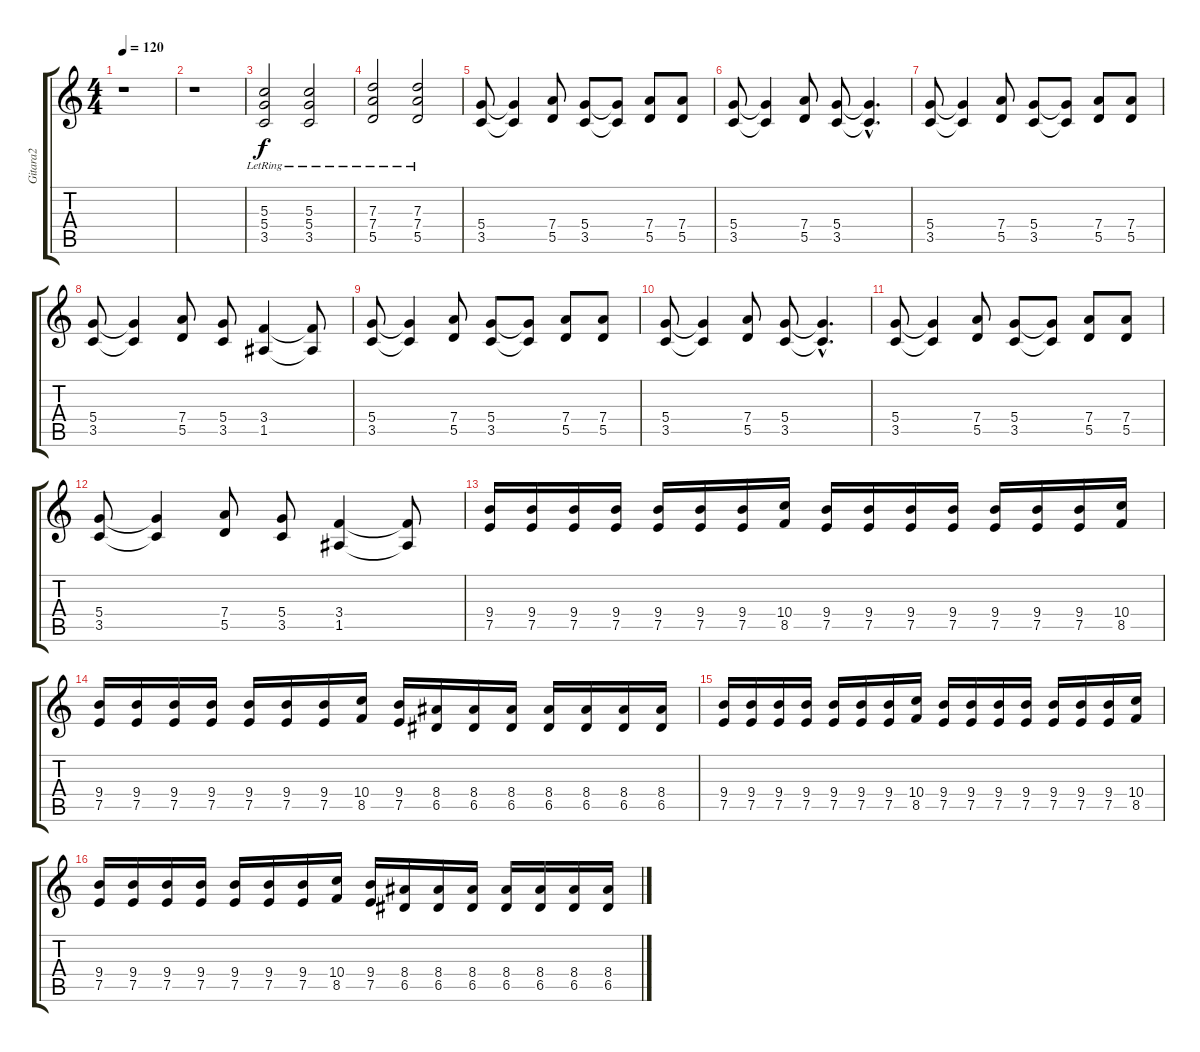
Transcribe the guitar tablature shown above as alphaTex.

\track ("Gitara2" "Gitara2") {instrument overdrivenguitar}
\staff {score tabs}
\tuning (E4 B3 G3 D3 A2 E2) {hide}
\ts (4 4)
\tempo 120
\clef g2
\ks c
r.1{dy f instrument overdrivenguitar} |
r.1 |
(5.3{lr} 5.4{lr} 3.5{lr}).2 (5.3{lr} 5.4{lr} 3.5{lr}).2 |
(7.3{lr} 7.4{lr} 5.5{lr}).2 (7.3{lr} 7.4{lr} 5.5{lr}).2 |
(5.4 3.5).8 (5.4{t} 3.5{t}).4 (7.4 5.5).8 (5.4 3.5).8 (5.4{t} 3.5{t}).8 (7.4 5.5).8 (7.4 5.5).8 |
(5.4 3.5).8 (5.4{t} 3.5{t}).4 (7.4 5.5).8 (5.4 3.5).8 (5.4{hac t} 3.5{hac t}).4{d} |
(5.4 3.5).8 (5.4{t} 3.5{t}).4 (7.4 5.5).8 (5.4 3.5).8 (5.4{t} 3.5{t}).8 (7.4 5.5).8 (7.4 5.5).8 |
(5.4 3.5).8 (5.4{t} 3.5{t}).4 (7.4 5.5).8 (5.4 3.5).8 (3.4 1.5).4 (3.4{t} 1.5{t}).8 |
(5.4 3.5).8 (5.4{t} 3.5{t}).4 (7.4 5.5).8 (5.4 3.5).8 (5.4{t} 3.5{t}).8 (7.4 5.5).8 (7.4 5.5).8 |
(5.4 3.5).8 (5.4{t} 3.5{t}).4 (7.4 5.5).8 (5.4 3.5).8 (5.4{hac t} 3.5{hac t}).4{d} |
(5.4 3.5).8 (5.4{t} 3.5{t}).4 (7.4 5.5).8 (5.4 3.5).8 (5.4{t} 3.5{t}).8 (7.4 5.5).8 (7.4 5.5).8 |
(5.4 3.5).8 (5.4{t} 3.5{t}).4 (7.4 5.5).8 (5.4 3.5).8 (3.4 1.5).4 (3.4{t} 1.5{t}).8 |
(9.4 7.5).16 (9.4 7.5).16 (9.4 7.5).16 (9.4 7.5).16 (9.4 7.5).16 (9.4 7.5).16 (9.4 7.5).16 (10.4 8.5).16 (9.4 7.5).16 (9.4 7.5).16 (9.4 7.5).16 (9.4 7.5).16 (9.4 7.5).16 (9.4 7.5).16 (9.4 7.5).16 (10.4 8.5).16 |
(9.4 7.5).16 (9.4 7.5).16 (9.4 7.5).16 (9.4 7.5).16 (9.4 7.5).16 (9.4 7.5).16 (9.4 7.5).16 (10.4 8.5).16 (9.4 7.5).16 (8.4 6.5).16 (8.4 6.5).16 (8.4 6.5).16 (8.4 6.5).16 (8.4 6.5).16 (8.4 6.5).16 (8.4 6.5).16 |
(9.4 7.5).16 (9.4 7.5).16 (9.4 7.5).16 (9.4 7.5).16 (9.4 7.5).16 (9.4 7.5).16 (9.4 7.5).16 (10.4 8.5).16 (9.4 7.5).16 (9.4 7.5).16 (9.4 7.5).16 (9.4 7.5).16 (9.4 7.5).16 (9.4 7.5).16 (9.4 7.5).16 (10.4 8.5).16 |
(9.4 7.5).16 (9.4 7.5).16 (9.4 7.5).16 (9.4 7.5).16 (9.4 7.5).16 (9.4 7.5).16 (9.4 7.5).16 (10.4 8.5).16 (9.4 7.5).16 (8.4 6.5).16 (8.4 6.5).16 (8.4 6.5).16 (8.4 6.5).16 (8.4 6.5).16 (8.4 6.5).16 (8.4 6.5).16
